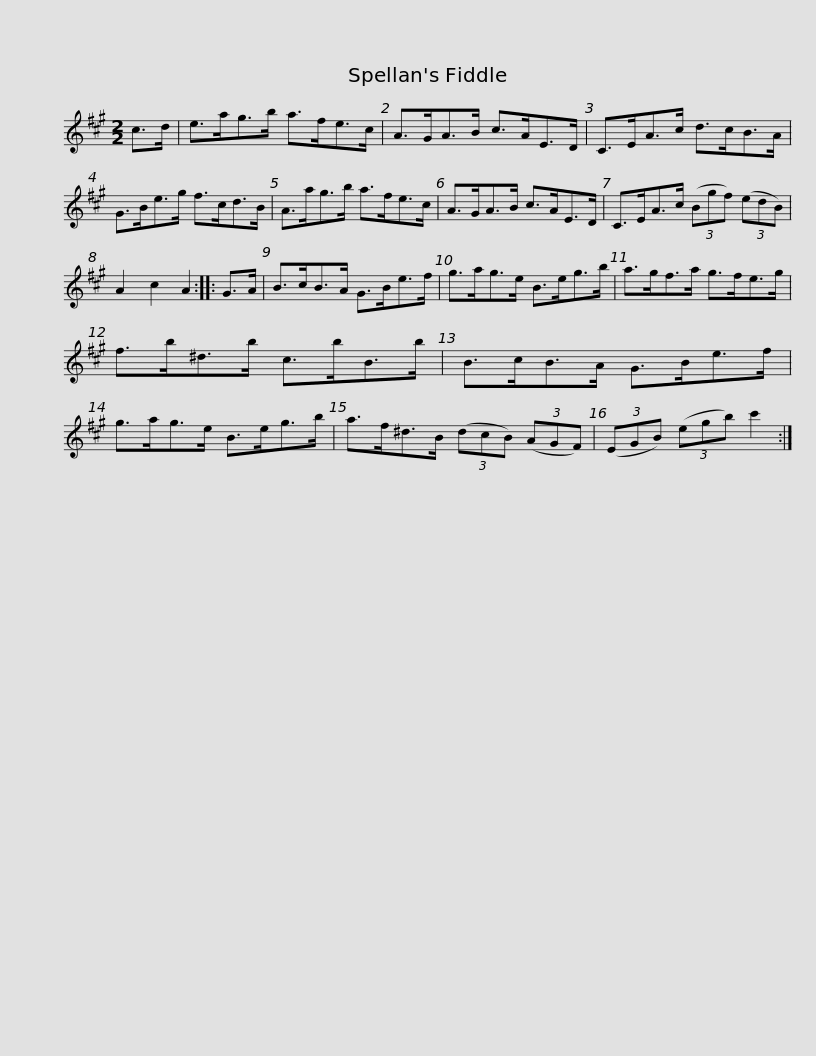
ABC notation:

X:1
L:1/8
M:2/2
I:linebreak $
K:A
V:1 treble
V:1
 c>d | e>ag>b a>fe>c | A>GA>B c>AE>D | C>EA>c d>cB>A | G>Be>g f>cd>B |$ %5
 A>ag>b a>fe>c | A>GA>B c>AE>D | C>EA>c (3(Bgf) (3(edB) | A2 c2 A2 :: G>A |$ %10
 B>cB>A G>Be>f | g>ag>e B>eg>b | a>gf>a g>fe>g | f>b^d>b c>bB>b |$ B>cB>A G>Be>f | %15
 g>ag>e B>eg>b | a>f^d>B (3(dcB) (3(AGF) | (3(EGB) (3(egb) c'2 :| %18
